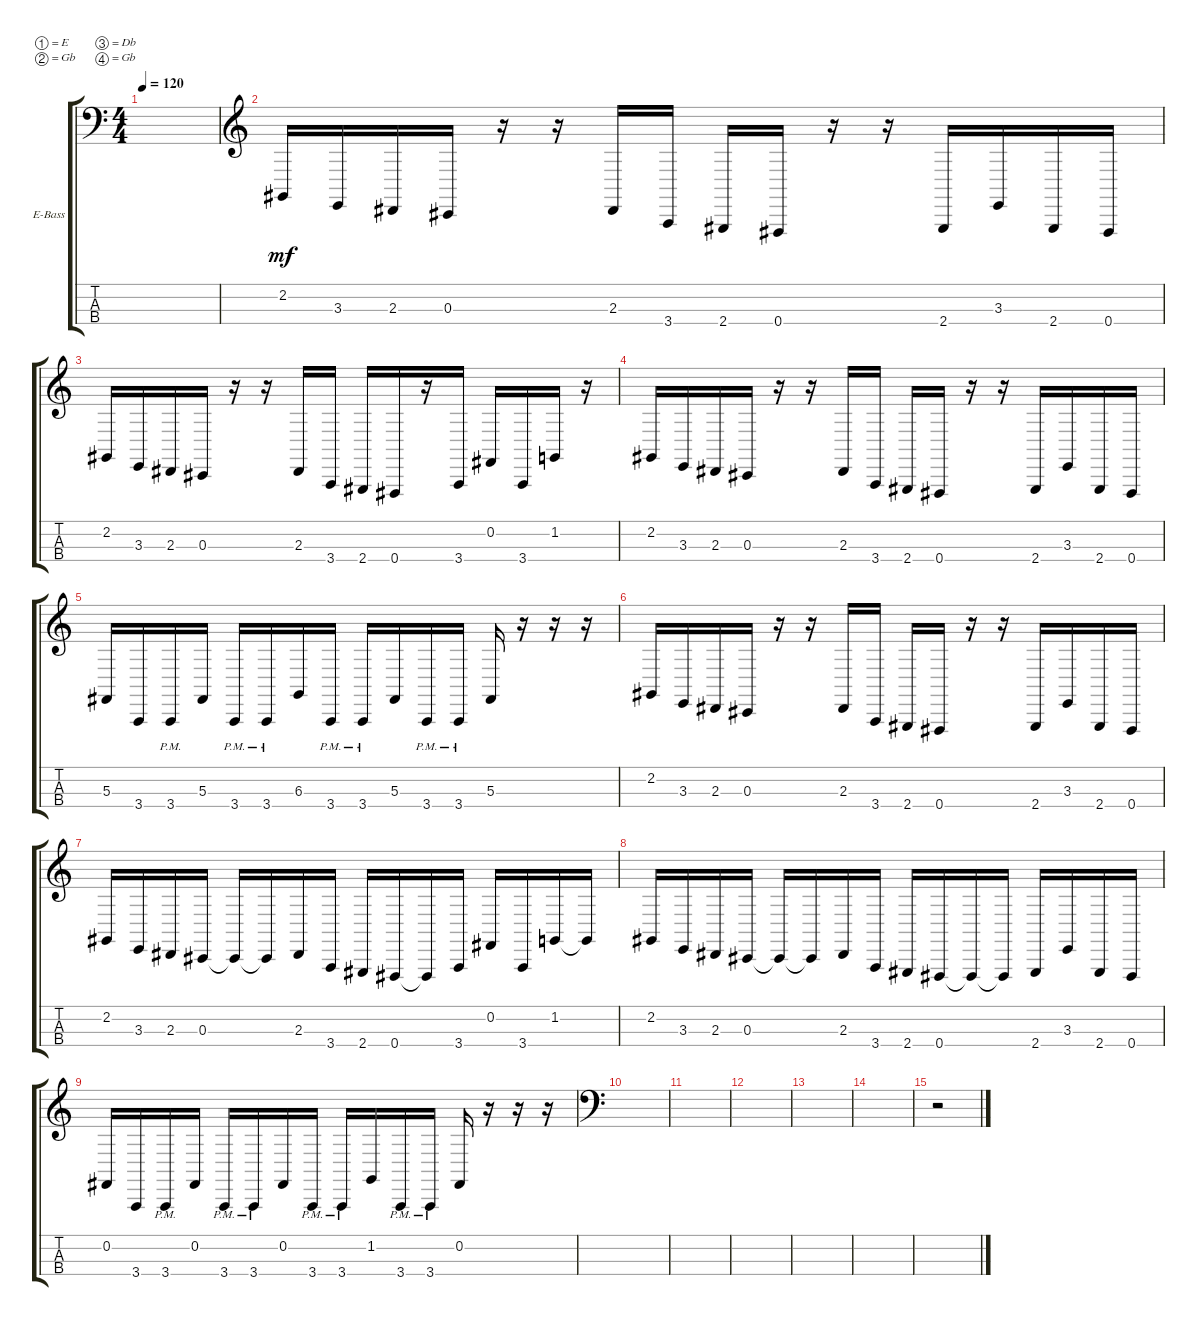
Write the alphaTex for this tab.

\defaultSystemsLayout 4
\bracketExtendMode groupsimilarinstruments
\firstSystemTrackNameOrientation horizontal
\otherSystemsTrackNameOrientation horizontal
\track ("Electric Bass" "E-Bass") {instrument electricbassfinger}
\staff {score tabs}
\tuning (E2 Gb1 Db1 Gb0)
\ts (4 4)
\tempo 120
\clef f4
\scale
0.333333
\ks c
|
\clef g2
\scale
0.333333 2.2{acc #}.16{dy mf beam Up} 3.3.16{beam Up} 2.3{acc #}.16{beam Up} 0.3{acc #}.16{beam Up} r.16{beam Up} r.16{beam Up} 2.3{acc #}.16{beam Up} 3.4.16{beam Up} 2.4{acc #}.16{beam Up} 0.4{acc #}.16{beam Up} r.16{beam Up} r.16{beam Up} 2.4{acc #}.16{beam Up} 3.3.16{beam Up} 2.4{acc #}.16{beam Up} 0.4{acc #}.16{beam Up} |
\scale
0.333333 2.2{acc #}.16{beam Up} 3.3.16{beam Up} 2.3{acc #}.16{beam Up} 0.3{acc #}.16{beam Up} r.16{beam Up} r.16{beam Up} 2.3{acc #}.16{beam Up} 3.4.16{beam Up} 2.4{acc #}.16{beam Up} 0.4{acc #}.16{beam Up} r.16{beam Up} 3.4.16{beam Up} 0.2{acc #}.16{beam Up} 3.4.16{beam Up} 1.2.16{beam Up} r.16{beam Up} |
\scale
0.333333 2.2{acc #}.16{beam Up} 3.3.16{beam Up} 2.3{acc #}.16{beam Up} 0.3{acc #}.16{beam Up} r.16{beam Up} r.16{beam Up} 2.3{acc #}.16{beam Up} 3.4.16{beam Up} 2.4{acc #}.16{beam Up} 0.4{acc #}.16{beam Up} r.16{beam Up} r.16{beam Up} 2.4{acc #}.16{beam Up} 3.3.16{beam Up} 2.4{acc #}.16{beam Up} 0.4{acc #}.16{beam Up} |
\scale
0.333333 5.3{acc #}.16{beam Up} 3.4.16{beam Up} 3.4{pm}.16{beam Up} 5.3{acc #}.16{beam Up} 3.4{pm}.16{beam Up} 3.4{pm}.16{beam Up} 6.3.16{beam Up} 3.4{pm}.16{beam Up} 3.4{pm}.16{beam Up} 5.3{acc #}.16{beam Up} 3.4{pm}.16{beam Up} 3.4{pm}.16{beam Up} 5.3{acc #}.16{beam Up} r.16{beam Up} r.16{beam Up} r.16{beam Up} |
2.2{acc #}.16{beam Up} 3.3.16{beam Up} 2.3{acc #}.16{beam Up} 0.3{acc #}.16{beam Up} r.16{beam Up} r.16{beam Up} 2.3{acc #}.16{beam Up} 3.4.16{beam Up} 2.4{acc #}.16{beam Up} 0.4{acc #}.16{beam Up} r.16{beam Up} r.16{beam Up} 2.4{acc #}.16{beam Up} 3.3.16{beam Up} 2.4{acc #}.16{beam Up} 0.4{acc #}.16{beam Up} |
2.2{acc #}.16{beam Up} 3.3.16{beam Up} 2.3{acc #}.16{beam Up} 0.3{acc #}.16{beam Up} 0.3{t acc #}.16{beam Up} 0.3{t acc #}.16{beam Up} 2.3{acc #}.16{beam Up} 3.4.16{beam Up} 2.4{acc #}.16{beam Up} 0.4{acc #}.16{beam Up} 0.4{t acc #}.16{beam Up} 3.4.16{beam Up} 0.2{acc #}.16{beam Up} 3.4.16{beam Up} 1.2.16{beam Up} 1.2{t}.16{beam Up} |
2.2{acc #}.16{beam Up} 3.3.16{beam Up} 2.3{acc #}.16{beam Up} 0.3{acc #}.16{beam Up} 0.3{t acc #}.16{beam Up} 0.3{t acc #}.16{beam Up} 2.3{acc #}.16{beam Up} 3.4.16{beam Up} 2.4{acc #}.16{beam Up} 0.4{acc #}.16{beam Up} 0.4{t acc #}.16{beam Up} 0.4{t acc #}.16{beam Up} 2.4{acc #}.16{beam Up} 3.3.16{beam Up} 2.4{acc #}.16{beam Up} 0.4{acc #}.16{beam Up} |
0.2{acc #}.16{beam Up} 3.4.16{beam Up} 3.4{pm}.16{beam Up} 0.2{acc #}.16{beam Up} 3.4{pm}.16{beam Up} 3.4{pm}.16{beam Up} 0.2{acc #}.16{beam Up} 3.4{pm}.16{beam Up} 3.4{pm}.16{beam Up} 1.2.16{beam Up} 3.4{pm}.16{beam Up} 3.4{pm}.16{beam Up} 0.2{acc #}.16{beam Up} r.16{beam Up} r.16{beam Up} r.16{beam Up} |
\clef f4
|
|
|
|
\scale
0.333333 |
r.2{beam Down}
